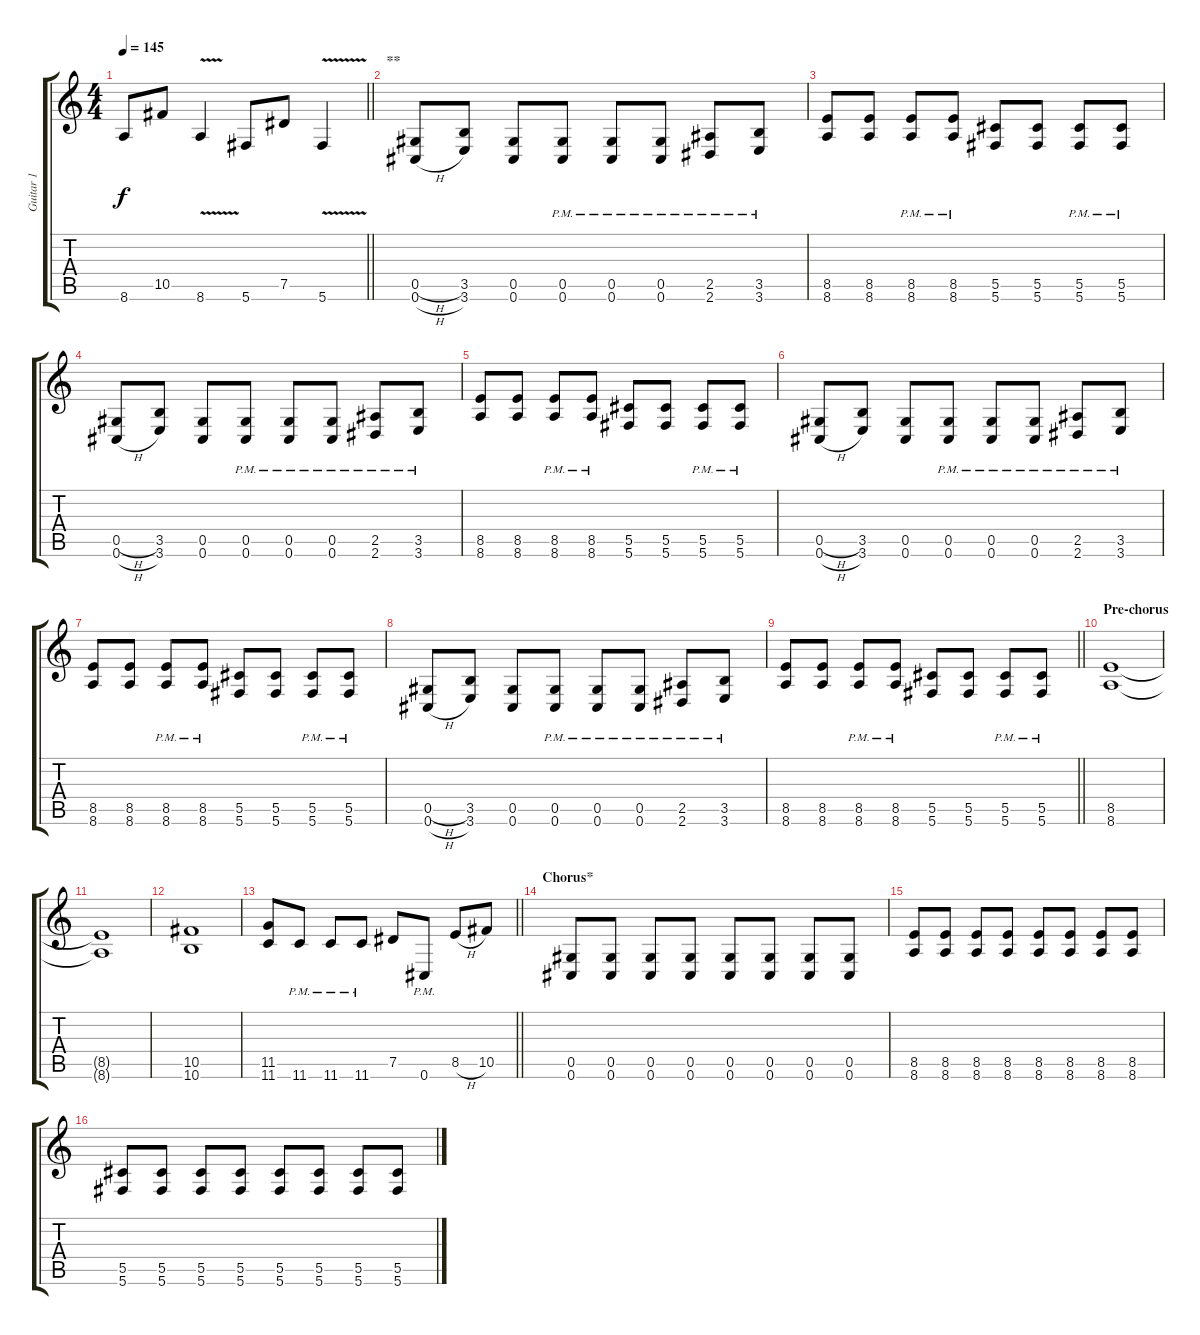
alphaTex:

\track ("Guitar 1" "Guitar 1") {instrument distortionguitar}
\staff {score tabs}
\tuning (Eb4 Bb3 Gb3 Db3 Ab2 Db2) {hide}
\ts (4 4)
\tempo 145
\clef g2
\barLineRight lightlight
\ks c
8.6.8{dy f} 10.5.8 8.6{v}.4 5.6.8 7.5.8 5.6{v}.4 |
\section ("" "**")
(0.5{h} 0.6{h}).8 (3.5 3.6).8 (0.5 0.6).8 (0.5{pm} 0.6{pm}).8 (0.5{pm} 0.6{pm}).8 (0.5{pm} 0.6{pm}).8 (2.5{pm} 2.6{pm}).8 (3.5{pm} 3.6{pm}).8 |
(8.5 8.6).8 (8.5 8.6).8 (8.5{pm} 8.6{pm}).8 (8.5{pm} 8.6{pm}).8 (5.5 5.6).8 (5.5 5.6).8 (5.5{pm} 5.6{pm}).8 (5.5{pm} 5.6{pm}).8 |
(0.5{h} 0.6{h}).8 (3.5 3.6).8 (0.5 0.6).8 (0.5{pm} 0.6{pm}).8 (0.5{pm} 0.6{pm}).8 (0.5{pm} 0.6{pm}).8 (2.5{pm} 2.6{pm}).8 (3.5{pm} 3.6{pm}).8 |
(8.5 8.6).8 (8.5 8.6).8 (8.5{pm} 8.6{pm}).8 (8.5{pm} 8.6{pm}).8 (5.5 5.6).8 (5.5 5.6).8 (5.5{pm} 5.6{pm}).8 (5.5{pm} 5.6{pm}).8 |
(0.5{h} 0.6{h}).8 (3.5 3.6).8 (0.5 0.6).8 (0.5{pm} 0.6{pm}).8 (0.5{pm} 0.6{pm}).8 (0.5{pm} 0.6{pm}).8 (2.5{pm} 2.6{pm}).8 (3.5{pm} 3.6{pm}).8 |
(8.5 8.6).8 (8.5 8.6).8 (8.5{pm} 8.6{pm}).8 (8.5{pm} 8.6{pm}).8 (5.5 5.6).8 (5.5 5.6).8 (5.5{pm} 5.6{pm}).8 (5.5{pm} 5.6{pm}).8 |
(0.5{h} 0.6{h}).8 (3.5 3.6).8 (0.5 0.6).8 (0.5{pm} 0.6{pm}).8 (0.5{pm} 0.6{pm}).8 (0.5{pm} 0.6{pm}).8 (2.5{pm} 2.6{pm}).8 (3.5{pm} 3.6{pm}).8 |
\barLineRight lightlight
(8.5 8.6).8 (8.5 8.6).8 (8.5{pm} 8.6{pm}).8 (8.5{pm} 8.6{pm}).8 (5.5 5.6).8 (5.5 5.6).8 (5.5{pm} 5.6{pm}).8 (5.5{pm} 5.6{pm}).8 |
\section ("" "Pre-chorus")
(8.5 8.6).1 |
(8.5{t} 8.6{t}).1 |
(10.5 10.6).1 |
\barLineRight lightlight
(11.5 11.6).8 11.6{pm}.8 11.6{pm}.8 11.6{pm}.8 7.5.8 0.6{pm}.8 8.5{h}.8 10.5.8 |
\section ("" "Chorus*")
(0.5 0.6).8 (0.5 0.6).8 (0.5 0.6).8 (0.5 0.6).8 (0.5 0.6).8 (0.5 0.6).8 (0.5 0.6).8 (0.5 0.6).8 |
(8.5 8.6).8 (8.5 8.6).8 (8.5 8.6).8 (8.5 8.6).8 (8.5 8.6).8 (8.5 8.6).8 (8.5 8.6).8 (8.5 8.6).8 |
(5.5 5.6).8 (5.5 5.6).8 (5.5 5.6).8 (5.5 5.6).8 (5.5 5.6).8 (5.5 5.6).8 (5.5 5.6).8 (5.5 5.6).8
